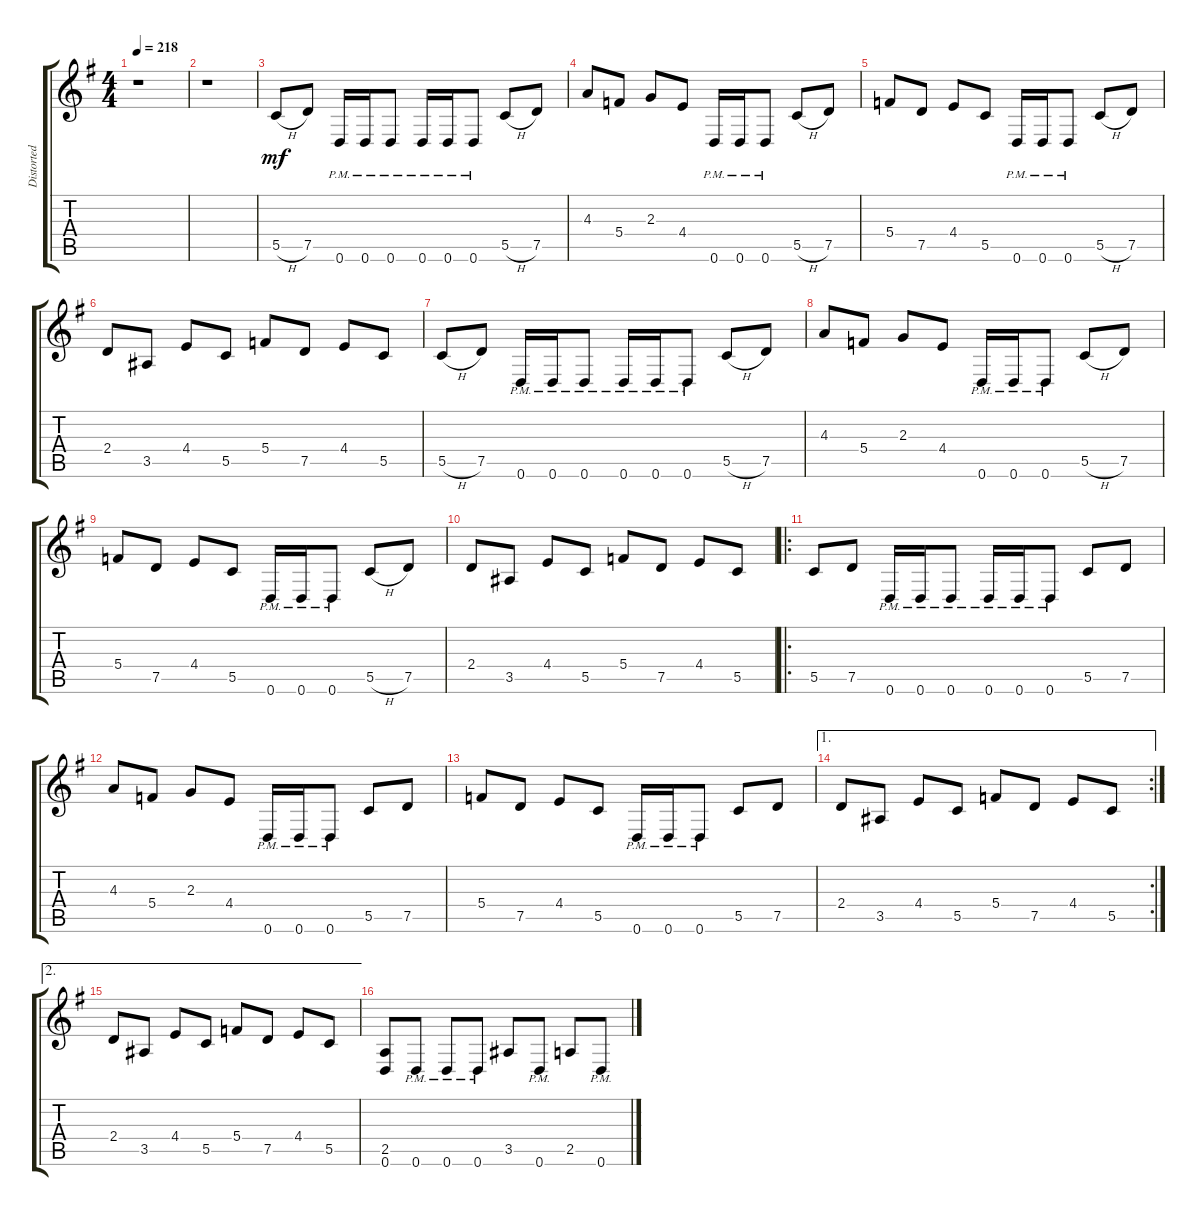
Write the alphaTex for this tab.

\track ("Distorted Guitar (left channel)" "Distorted ") {instrument overdrivenguitar}
\staff {score tabs}
\tuning (D4 A3 F3 C3 G2 D2) {hide}
\ts (4 4)
\tempo 218
\clef g2
\ks g
r.1{dy mf} |
r.1 |
5.5{h}.8 7.5.8 0.6{pm}.16 0.6{pm}.16 0.6{pm}.8 0.6{pm}.16 0.6{pm}.16 0.6{pm}.8 5.5{h}.8 7.5.8 |
4.3.8 5.4.8 2.3.8 4.4.8 0.6{pm}.16 0.6{pm}.16 0.6{pm}.8 5.5{h}.8 7.5.8 |
5.4.8 7.5.8 4.4.8 5.5.8 0.6{pm}.16 0.6{pm}.16 0.6{pm}.8 5.5{h}.8 7.5.8 |
2.4.8 3.5.8 4.4.8 5.5.8 5.4.8 7.5.8 4.4.8 5.5.8 |
5.5{h}.8 7.5.8 0.6{pm}.16 0.6{pm}.16 0.6{pm}.8 0.6{pm}.16 0.6{pm}.16 0.6{pm}.8 5.5{h}.8 7.5.8 |
4.3.8 5.4.8 2.3.8 4.4.8 0.6{pm}.16 0.6{pm}.16 0.6{pm}.8 5.5{h}.8 7.5.8 |
5.4.8 7.5.8 4.4.8 5.5.8 0.6{pm}.16 0.6{pm}.16 0.6{pm}.8 5.5{h}.8 7.5.8 |
2.4.8 3.5.8 4.4.8 5.5.8 5.4.8 7.5.8 4.4.8 5.5.8 |
\ro
5.5.8 7.5.8 0.6{pm}.16 0.6{pm}.16 0.6{pm}.8 0.6{pm}.16 0.6{pm}.16 0.6{pm}.8 5.5.8 7.5.8 |
4.3.8 5.4.8 2.3.8 4.4.8 0.6{pm}.16 0.6{pm}.16 0.6{pm}.8 5.5.8 7.5.8 |
5.4.8 7.5.8 4.4.8 5.5.8 0.6{pm}.16 0.6{pm}.16 0.6{pm}.8 5.5.8 7.5.8 |
\ae 1
\rc 2
2.4.8 3.5.8 4.4.8 5.5.8 5.4.8 7.5.8 4.4.8 5.5.8 |
\ae 2
2.4.8 3.5.8 4.4.8 5.5.8 5.4.8 7.5.8 4.4.8 5.5.8 |
(2.5 0.6).8 0.6{pm}.8 0.6{pm}.8 0.6{pm}.8 3.5.8 0.6{pm}.8 2.5.8 0.6{pm}.8
